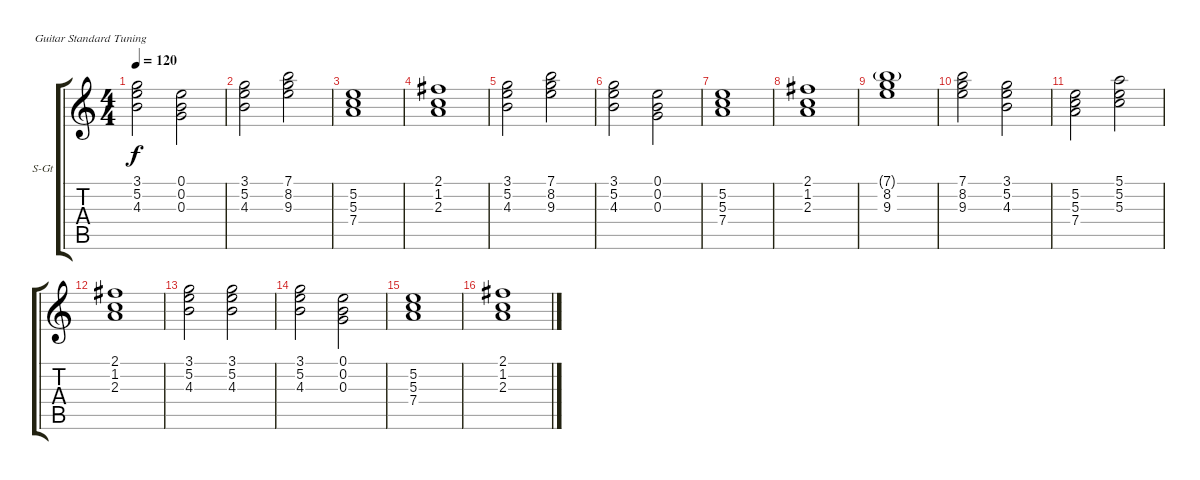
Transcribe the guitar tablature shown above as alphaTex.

\bracketExtendMode groupsimilarinstruments
\firstSystemTrackNameOrientation horizontal
\otherSystemsTrackNameOrientation horizontal
\track ("Скрипка 1" "S-Gt") {instrument synthstrings2}
\staff {score tabs}
\tuning (E4 B3 G3 D3 A2 E2)
\displaytranspose 12
\ts (4 4)
\tempo 120
\clef g2
\ks c
(3.1 5.2 4.3).2{dy f} (0.1 0.2 0.3).2 |
(3.1 5.2 4.3).2 (7.1 8.2 9.3).2 |
(5.2 5.3 7.4).1 |
(2.1 1.2 2.3).1 |
(3.1 5.2 4.3).2 (7.1 8.2 9.3).2 |
(3.1 5.2 4.3).2 (0.1 0.2 0.3).2 |
(5.2 5.3 7.4).1 |
(2.1 1.2 2.3).1 |
(7.1{g} 8.2 9.3).1 |
(7.1 8.2 9.3).2 (3.1 5.2 4.3).2 |
(5.2 5.3 7.4).2 (5.1 5.2 5.3).2 |
(2.1 1.2 2.3).1 |
(3.1 5.2 4.3).2 (3.1 5.2 4.3).2 |
(3.1 5.2 4.3).2 (0.1 0.2 0.3).2 |
(5.2 5.3 7.4).1 |
(2.1 1.2 2.3).1
